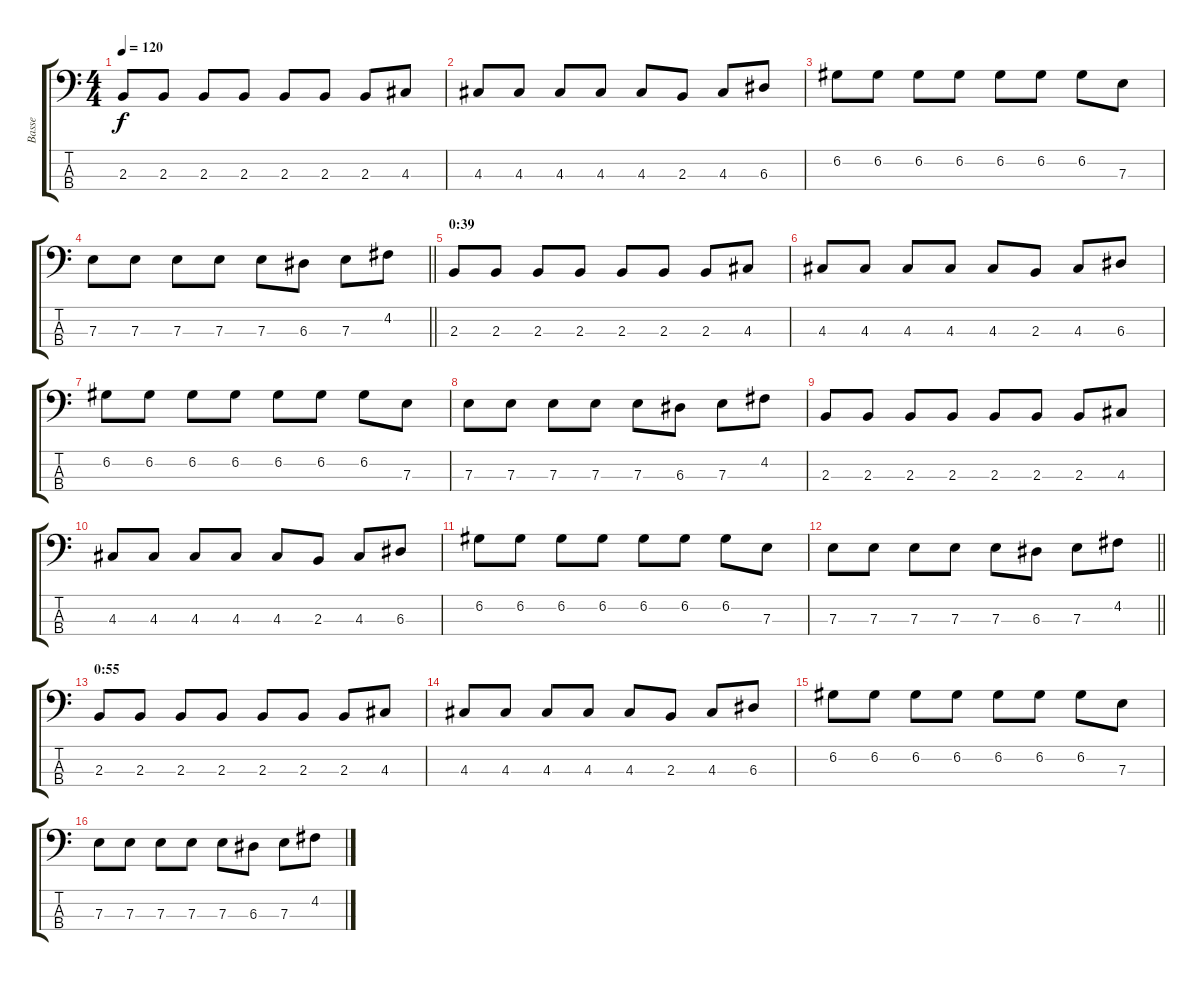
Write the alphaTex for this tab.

\track ("Basse " "Basse ") {instrument electricbassfinger}
\staff {score tabs}
\tuning (G2 D2 A1 E1) {hide}
\ts (4 4)
\tempo 120
\clef f4
\ks c
2.3.8{dy f} 2.3.8 2.3.8 2.3.8 2.3.8 2.3.8 2.3.8 4.3.8 |
4.3.8 4.3.8 4.3.8 4.3.8 4.3.8 2.3.8 4.3.8 6.3.8 |
6.2.8 6.2.8 6.2.8 6.2.8 6.2.8 6.2.8 6.2.8 7.3.8 |
\barLineRight lightlight
7.3.8 7.3.8 7.3.8 7.3.8 7.3.8 6.3.8 7.3.8 4.2.8 |
\section ("" "0:39")
2.3.8 2.3.8 2.3.8 2.3.8 2.3.8 2.3.8 2.3.8 4.3.8 |
4.3.8 4.3.8 4.3.8 4.3.8 4.3.8 2.3.8 4.3.8 6.3.8 |
6.2.8 6.2.8 6.2.8 6.2.8 6.2.8 6.2.8 6.2.8 7.3.8 |
7.3.8 7.3.8 7.3.8 7.3.8 7.3.8 6.3.8 7.3.8 4.2.8 |
2.3.8 2.3.8 2.3.8 2.3.8 2.3.8 2.3.8 2.3.8 4.3.8 |
4.3.8 4.3.8 4.3.8 4.3.8 4.3.8 2.3.8 4.3.8 6.3.8 |
6.2.8 6.2.8 6.2.8 6.2.8 6.2.8 6.2.8 6.2.8 7.3.8 |
\barLineRight lightlight
7.3.8 7.3.8 7.3.8 7.3.8 7.3.8 6.3.8 7.3.8 4.2.8 |
\section ("" "0:55")
2.3.8 2.3.8 2.3.8 2.3.8 2.3.8 2.3.8 2.3.8 4.3.8 |
4.3.8 4.3.8 4.3.8 4.3.8 4.3.8 2.3.8 4.3.8 6.3.8 |
6.2.8 6.2.8 6.2.8 6.2.8 6.2.8 6.2.8 6.2.8 7.3.8 |
7.3.8 7.3.8 7.3.8 7.3.8 7.3.8 6.3.8 7.3.8 4.2.8
